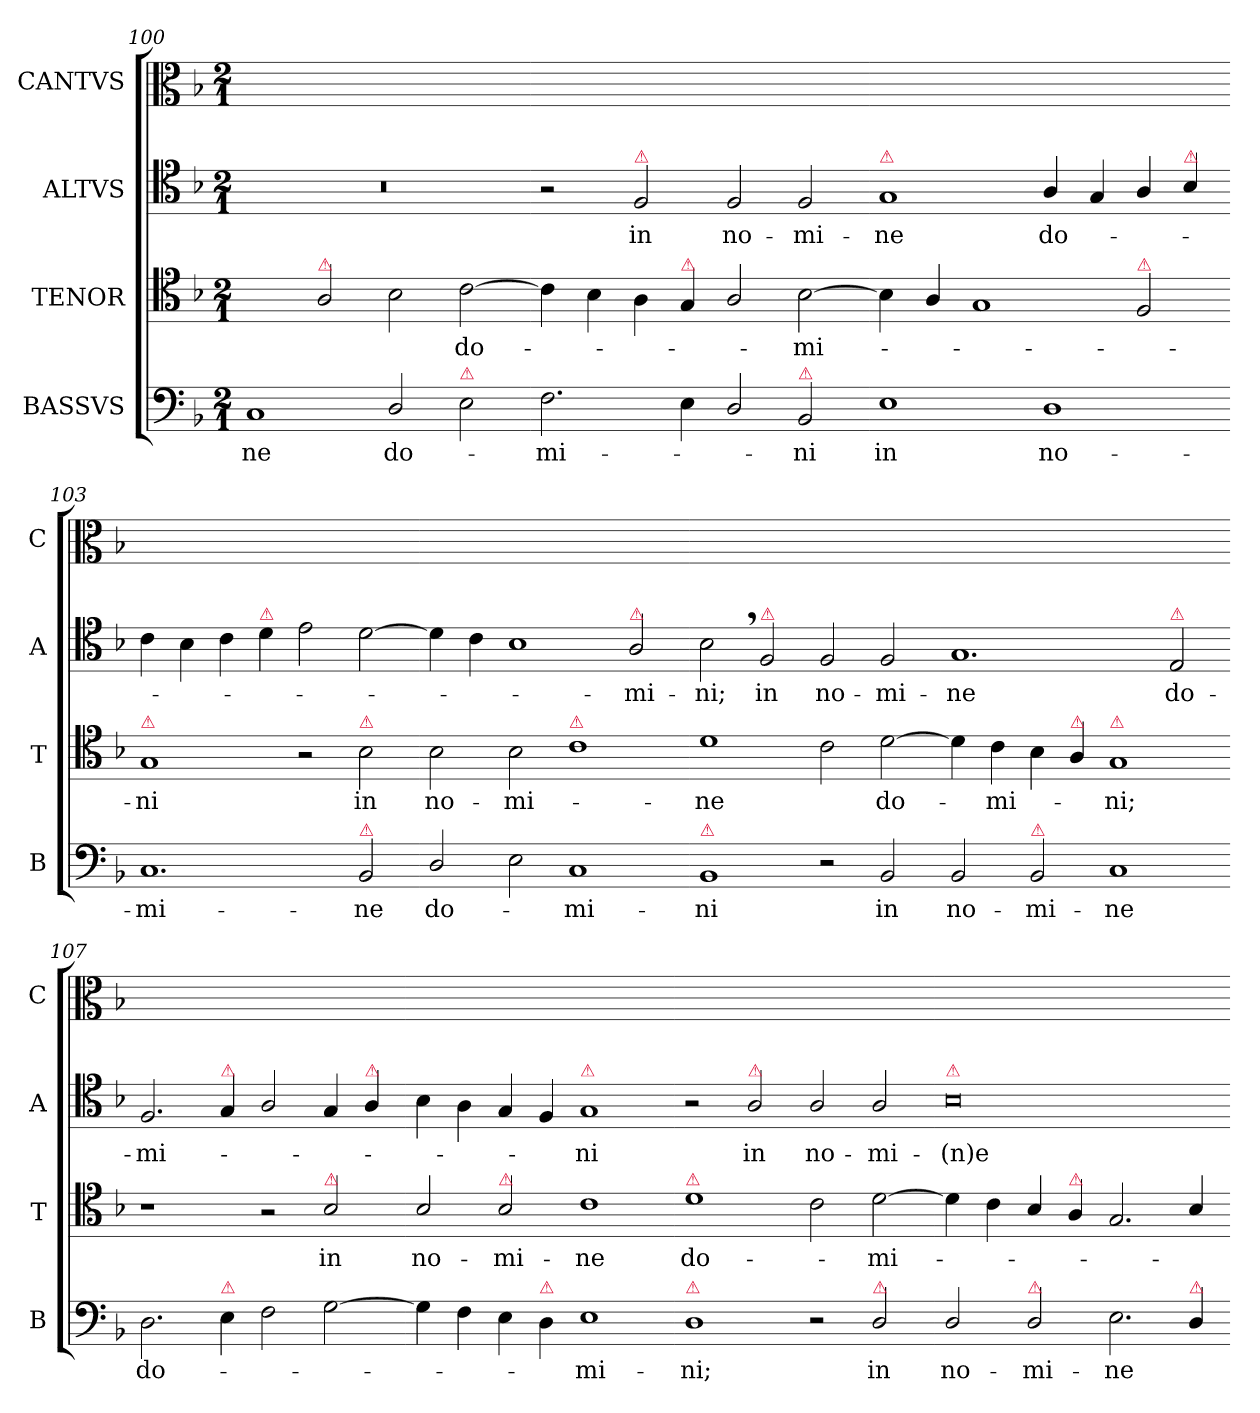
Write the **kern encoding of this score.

**kern	**text	**kern	**text	**kern	**text	**kern
*part4	*part4	*part3	*part3	*part2	*part2	*part1
*staff4	*staff4	*staff3	*staff3	*staff2	*staff2	*staff1
*I"BASSVS	*	*I"TENOR	*	*I"ALTVS	*	*I"CANTVS
*I'B	*	*I'T	*	*I'A	*	*I'C
*clefF4	*	*clefC4	*	*clefC4	*	*clefC3
*k[b-]	*	*k[b-]	*	*k[b-]	*	*k[b-]
*F:	*	*F:	*	*F:	*	*F:
*M2/1	*	*M2/1	*	*M2/1	*	*M2/1
=100	=100	=100	=100	=100	=100	=100
!	!LO:LY:i	!	!	!	!	!
1C/	-ne	2ryy	.	0r	.	0ryy
!	!	!LO:TX:a:color=crimson:t=⚠	!	!	!	!
.	.	2A/	.	.	.	.
!	!LO:LY:i	!	!	!	!	!
2D/	do-	2B-\	.	.	.	.
!LO:TX:a:color=crimson:t=⚠	!	!	!	!	!	!
!	!	!	!LO:LY:i	!	!	!
2E\	.	[2c\	do-	.	.	.
=101-	=101-	=101-	=101-	=101-	=101-	=101-
!	!LO:LY:i	!	!	!	!	!
2.F\	-mi-	4c\]	.	2r	.	0ryy
.	.	4B-\	.	.	.	.
!	!	!	!	!LO:TX:a:color=crimson:t=⚠	!	!
.	.	4A\	.	2F/	in	.
!	!	!LO:TX:a:color=crimson:t=⚠	!	!	!	!
4E\	.	4G/	.	.	.	.
2D/	.	2A/	.	2F/	no-	.
!LO:TX:a:color=crimson:t=⚠	!	!	!	!	!	!
!	!LO:LY:i	!	!LO:LY:i	!	!	!
2BB-/	-ni	[2B-\	-mi-	2F/	-mi-	.
=102-	=102-	=102-	=102-	=102-	=102-	=102-
!	!	!	!	!LO:TX:a:color=crimson:t=⚠	!	!
!	!LO:LY:i	!	!	!	!	!
1E\	in	4B-\]	.	1G/	-ne	0ryy
.	.	4A/	.	.	.	.
.	.	1G/	.	.	.	.
!	!LO:LY:i	!	!	!	!	!
1D\	no-	.	.	4A/	do-	.
.	.	.	.	4G/	.	.
!	!	!LO:TX:a:color=crimson:t=⚠	!	!	!	!
.	.	2F/	.	4A/	.	.
!	!	!	!	!LO:TX:a:color=crimson:t=⚠	!	!
.	.	.	.	4B-/	.	.
=103-	=103-	=103-	=103-	=103-	=103-	=103-
!	!	!LO:TX:a:color=crimson:t=⚠	!	!	!	!
!	!LO:LY:i	!	!LO:LY:i	!	!	!
1.C/	-mi-	1G/	-ni	4c\	.	0ryy
.	.	.	.	4B-\	.	.
.	.	.	.	4c\	.	.
!	!	!	!	!LO:TX:a:color=crimson:t=⚠	!	!
.	.	.	.	4d\	.	.
.	.	2r	.	2e\	.	.
!	!	!LO:TX:a:color=crimson:t=⚠	!	!	!	!
!LO:TX:a:color=crimson:t=⚠	!	!	!	!	!	!
!	!LO:LY:i	!	!	!	!	!
2BB-/	-ne	2B-\	in	[2d\	.	.
=104-	=104-	=104-	=104-	=104-	=104-	=104-
!	!LO:LY:i	!	!	!	!	!
2D/	do-	2B-\	no-	4d\]	.	0ryy
.	.	.	.	4c\	.	.
2E\	.	2B-\	-mi-	1B-\	.	.
!	!	!LO:TX:a:color=crimson:t=⚠	!	!	!	!
!	!LO:LY:i	!	!	!	!	!
1C/	-mi-	1c\	.	.	.	.
!	!	!	!	!LO:TX:a:color=crimson:t=⚠	!	!
.	.	.	.	2A/	-mi-	.
=105-	=105-	=105-	=105-	=105-	=105-	=105-
!LO:TX:a:color=crimson:t=⚠	!	!	!	!	!	!
!	!LO:LY:i	!	!	!	!	!
1BB-/	-ni	1d\	-ne	2B-,\	-ni;	0ryy
!	!	!	!	!LO:TX:a:color=crimson:t=⚠	!	!
!	!	!	!	!	!LO:LY:i	!
.	.	.	.	2F/	in	.
!	!	!	!	!	!LO:LY:i	!
2r	.	2c\	.	2F/	no-	.
!	!	!	!	!	!LO:LY:i	!
2BB-/	in	[2d\	do-	2F/	-mi-	.
=106-	=106-	=106-	=106-	=106-	=106-	=106-
!	!	!	!	!	!LO:LY:i	!
2BB-/	no-	4d\]	.	1.G/	-ne	0ryy
.	.	4c\	-mi-	.	.	.
!LO:TX:a:color=crimson:t=⚠	!	!	!	!	!	!
2BB-/	-mi-	4B-\	.	.	.	.
!	!	!LO:TX:a:color=crimson:t=⚠	!	!	!	!
.	.	4A/	.	.	.	.
!	!	!LO:TX:a:color=crimson:t=⚠	!	!	!	!
1C/	-ne	1G/	-ni;	.	.	.
!	!	!	!	!LO:TX:a:color=crimson:t=⚠	!	!
!	!	!	!	!	!LO:LY:i	!
.	.	.	.	2E/	do-	.
=107-	=107-	=107-	=107-	=107-	=107-	=107-
!	!	!	!	!	!LO:LY:i	!
2.D\	do-	1r	.	2.F/	-mi-	0ryy
!	!	!	!	!LO:TX:a:color=crimson:t=⚠	!	!
!LO:TX:a:color=crimson:t=⚠	!	!	!	!	!	!
4E\	.	.	.	4G/	.	.
2F\	.	2r	.	2A/	.	.
!	!	!LO:TX:a:color=crimson:t=⚠	!	!	!	!
!	!	!	!LO:LY:i	!	!	!
[2G\	.	2B-/	in	4G/	.	.
!	!	!	!	!LO:TX:a:color=crimson:t=⚠	!	!
.	.	.	.	4A/	.	.
=108-	=108-	=108-	=108-	=108-	=108-	=108-
!	!	!	!LO:LY:i	!	!	!
4G\]	.	2B-/	no-	4B-\	.	0ryy
4F\	.	.	.	4A\	.	.
!	!	!LO:TX:a:color=crimson:t=⚠	!	!	!	!
!	!	!	!LO:LY:i	!	!	!
4E\	.	2B-/	-mi-	4G/	.	.
!LO:TX:a:color=crimson:t=⚠	!	!	!	!	!	!
4D\	.	.	.	4F/	.	.
!	!	!	!	!LO:TX:a:color=crimson:t=⚠	!	!
!	!	!	!LO:LY:i	!	!LO:LY:i	!
1E\	-mi-	1c\	-ne	1G/	-ni	.
=109-	=109-	=109-	=109-	=109-	=109-	=109-
!	!	!LO:TX:a:color=crimson:t=⚠	!	!	!	!
!LO:TX:a:color=crimson:t=⚠	!	!	!	!	!	!
!	!	!	!LO:LY:i	!	!	!
1D\	-ni;	1d\	do-	2r	.	0ryy
!	!	!	!	!LO:TX:a:color=crimson:t=⚠	!	!
.	.	.	.	2A/	in	.
2r	.	2c\	.	2A/	no-	.
!LO:TX:a:color=crimson:t=⚠	!	!	!	!	!	!
!	!	!	!LO:LY:i	!	!	!
2D/	in	[2d\	-mi-	2A/	-mi-	.
=110-	=110-	=110-	=110-	=110-	=110-	=110-
!	!	!	!	!LO:TX:a:color=crimson:t=⚠	!	!
2D/	no-	4d\]	.	0B-\	-(n)e	0ryy
.	.	4c\	.	.	.	.
!LO:TX:a:color=crimson:t=⚠	!	!	!	!	!	!
2D/	-mi-	4B-/	.	.	.	.
!	!	!LO:TX:a:color=crimson:t=⚠	!	!	!	!
.	.	4A/	.	.	.	.
2.E\	-ne	2.G/	.	.	.	.
!LO:TX:a:color=crimson:t=⚠	!	!	!	!	!	!
4D/	.	4B-/	.	.	.	.
=-	=-	=-	=-	=-	=-	=-
*-	*-	*-	*-	*-	*-	*-
